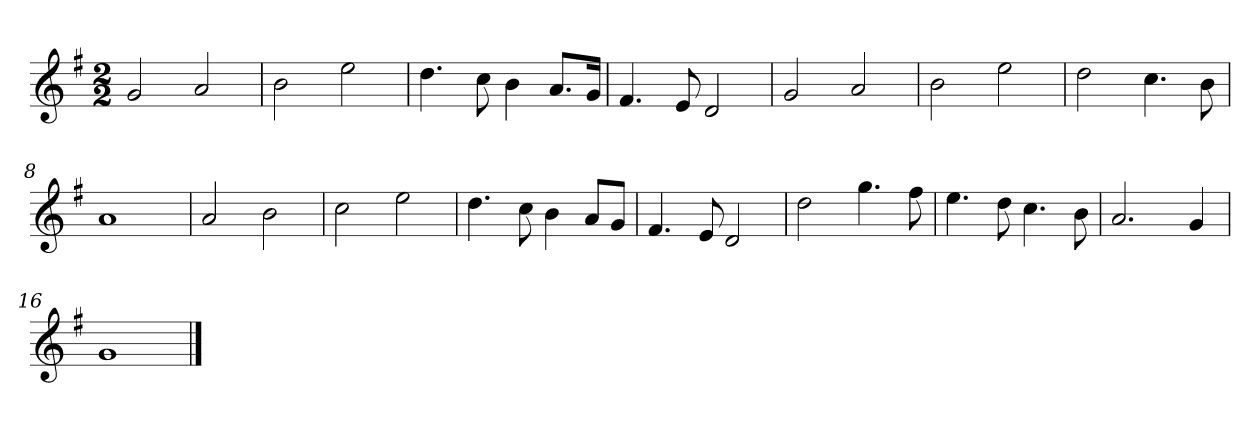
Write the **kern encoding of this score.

**kern
*part1
*staff1
*k[f#]
*M2/2
*MM120
=1
2g
2a
=2
2b
2ee
=3
4.dd
8cc
4b
8.aL
16gJk
=4
4.f#
8e
2d
=5
2g
2a
=6
2b
2ee
=7
2dd
4.cc
8b
=8
1a
=9
2a
2b
=10
2cc
2ee
=11
4.dd
8cc
4b
8aL
8gJ
=12
4.f#
8e
2d
=13
2dd
4.gg
8ff#
=14
4.ee
8dd
4.cc
8b
=15
2.a
4g
=16
1g
==
*-
